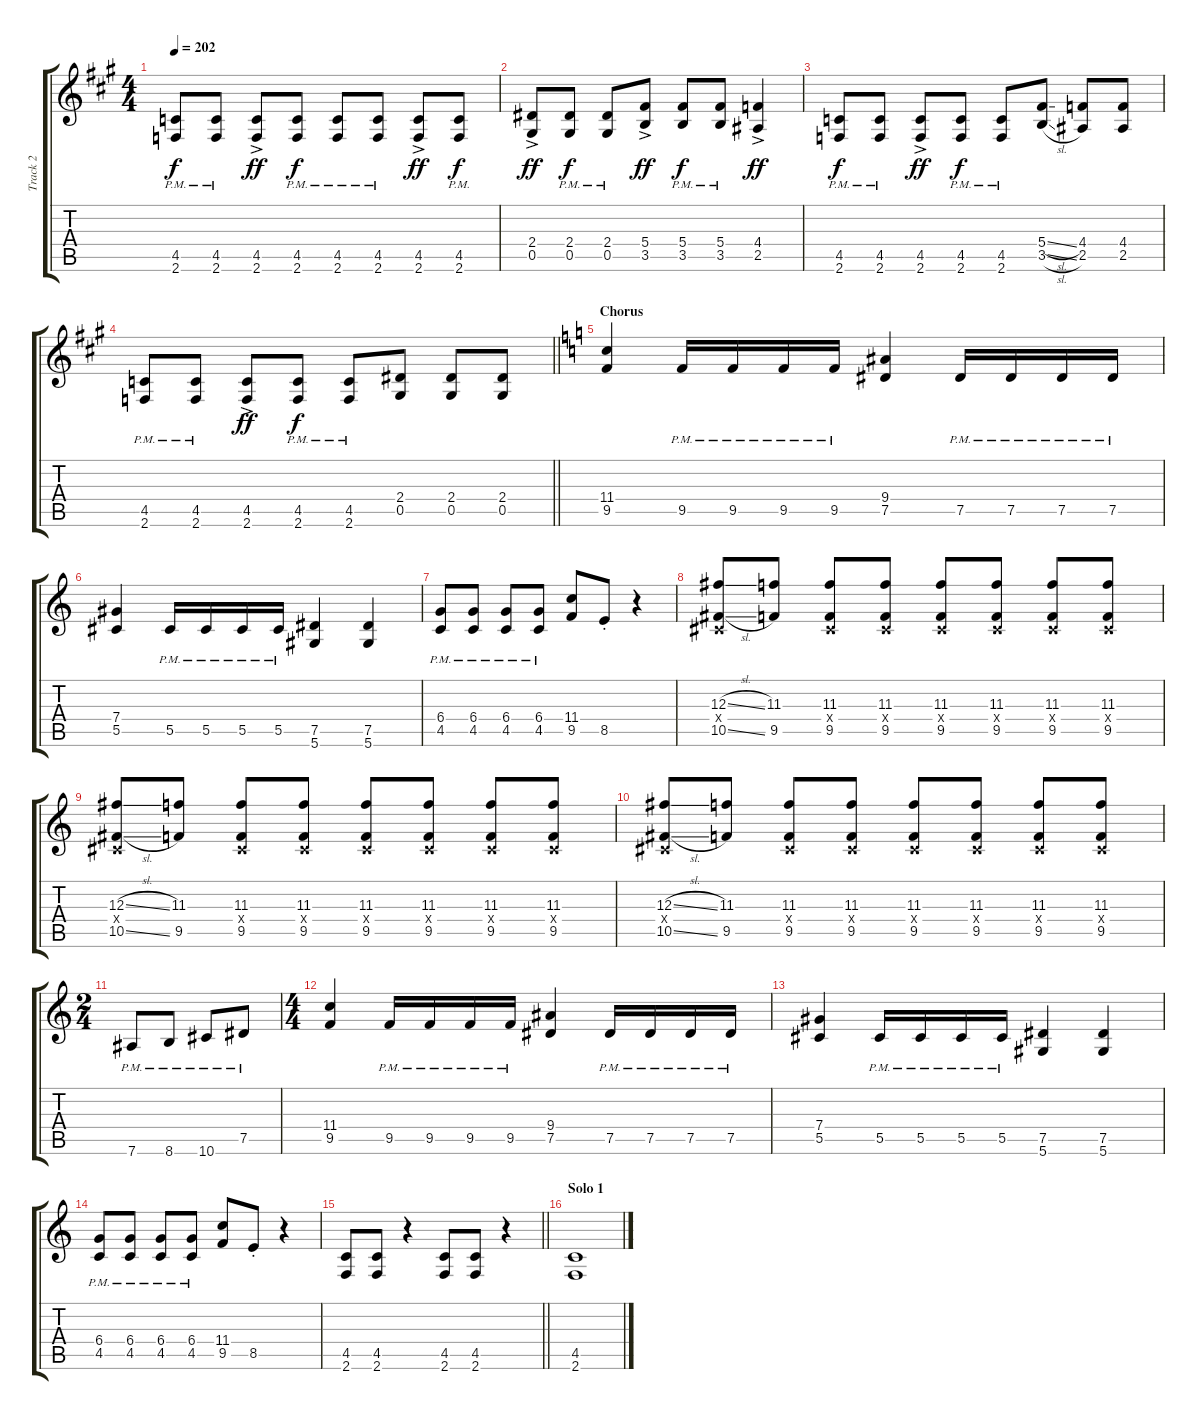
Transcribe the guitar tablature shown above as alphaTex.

\track ("Track 2" "Track 2") {instrument distortionguitar}
\staff {score tabs}
\tuning (Eb4 Bb3 Gb3 Db3 Ab2 Eb2) {hide}
\ts (4 4)
\tempo 202
\clef g2
\ks a
(4.5{pm} 2.6{pm}).8{dy f} (4.5{pm} 2.6{pm}).8 (4.5{ac} 2.6{ac}).8{dy ff} (4.5{pm} 2.6{pm}).8{dy f} (4.5{pm} 2.6{pm}).8 (4.5{pm} 2.6{pm}).8 (4.5{ac} 2.6{ac}).8{dy ff} (4.5{pm} 2.6{pm}).8{dy f} |
(2.4{ac} 0.5{ac}).8{dy ff} (2.4{pm} 0.5{pm}).8{dy f} (2.4{pm} 0.5{pm}).8 (5.4{ac} 3.5{ac}).8{dy ff} (5.4{pm} 3.5{pm}).8{dy f} (5.4{pm} 3.5{pm}).8 (4.4{ac} 2.5{ac}).4{dy ff} |
(4.5{pm} 2.6{pm}).8{dy f} (4.5{pm} 2.6{pm}).8 (4.5{ac} 2.6{ac}).8{dy ff} (4.5{pm} 2.6{pm}).8{dy f} (4.5{pm} 2.6{pm}).8 (5.4{sl} 3.5{sl}).8 (4.4 2.5).8 (4.4 2.5).8 |
\barLineRight lightlight
(4.5{pm} 2.6{pm}).8 (4.5{pm} 2.6{pm}).8 (4.5{ac} 2.6{ac}).8{dy ff} (4.5{pm} 2.6{pm}).8{dy f} (4.5{pm} 2.6{pm}).8 (2.4 0.5).8 (2.4 0.5).8 (2.4 0.5).8 |
\section ("" "Chorus")
\ks c
(11.4 9.5).4 9.5{pm}.16 9.5{pm}.16 9.5{pm}.16 9.5{pm}.16 (9.4 7.5).4 7.5{pm}.16 7.5{pm}.16 7.5{pm}.16 7.5{pm}.16 |
(7.4 5.5).4 5.5{pm}.16 5.5{pm}.16 5.5{pm}.16 5.5{pm}.16 (7.5 5.6).4 (7.5 5.6).4 |
(6.4{pm} 4.5{pm}).8 (6.4{pm} 4.5{pm}).8 (6.4{pm} 4.5{pm}).8 (6.4{pm} 4.5{pm}).8 (11.4 9.5).8 8.5{st}.8 r.4 |
(12.3{sl} 0.4{x} 10.5{sl}).8 (11.3 9.5).8 (11.3 0.4{x} 9.5).8 (11.3 0.4{x} 9.5).8 (11.3 0.4{x} 9.5).8 (11.3 0.4{x} 9.5).8 (11.3 0.4{x} 9.5).8 (11.3 0.4{x} 9.5).8 |
(12.3{sl} 0.4{x} 10.5{sl}).8 (11.3 9.5).8 (11.3 0.4{x} 9.5).8 (11.3 0.4{x} 9.5).8 (11.3 0.4{x} 9.5).8 (11.3 0.4{x} 9.5).8 (11.3 0.4{x} 9.5).8 (11.3 0.4{x} 9.5).8 |
(12.3{sl} 0.4{x} 10.5{sl}).8 (11.3 9.5).8 (11.3 0.4{x} 9.5).8 (11.3 0.4{x} 9.5).8 (11.3 0.4{x} 9.5).8 (11.3 0.4{x} 9.5).8 (11.3 0.4{x} 9.5).8 (11.3 0.4{x} 9.5).8 |
\ts (2 4)
7.6{pm}.8 8.6{pm}.8 10.6{pm}.8 7.5{pm}.8 |
\ts (4 4)
(11.4 9.5).4 9.5{pm}.16 9.5{pm}.16 9.5{pm}.16 9.5{pm}.16 (9.4 7.5).4 7.5{pm}.16 7.5{pm}.16 7.5{pm}.16 7.5{pm}.16 |
(7.4 5.5).4 5.5{pm}.16 5.5{pm}.16 5.5{pm}.16 5.5{pm}.16 (7.5 5.6).4 (7.5 5.6).4 |
(6.4{pm} 4.5{pm}).8 (6.4{pm} 4.5{pm}).8 (6.4{pm} 4.5{pm}).8 (6.4{pm} 4.5{pm}).8 (11.4 9.5).8 8.5{st}.8 r.4 |
\barLineRight lightlight
(4.5 2.6).8 (4.5 2.6).8 r.4 (4.5 2.6).8 (4.5 2.6).8 r.4 |
\section ("" "Solo 1")
(4.5 2.6).1
